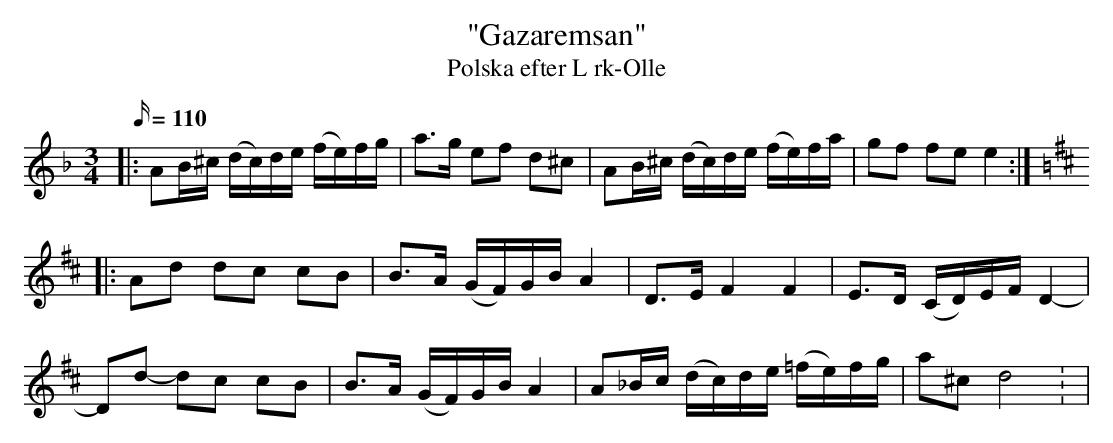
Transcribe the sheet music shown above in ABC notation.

X:1
T: "Gazaremsan"
T: Polska efter L rk-Olle
M: 3/4
L: 1/16
Q: 110
K: Dm
V: 1
|: A2B^c (dc)de (fe)fg | a3g e2f2 d2^c2 | A2B^c (dc)de (fe)fa | g2f2 f2e2 e4 :|
K: D
|: A2d2 d2c2 c2B2 | B3A (GF)GB A4 | D3E F4 F4 | E3D (CD)EF D4- |
D2d2- d2c2 c2B2 | B3A (GF)GB A4 | A2_Bc (dc)de (=fe)fg | a2^c2 d8: |
